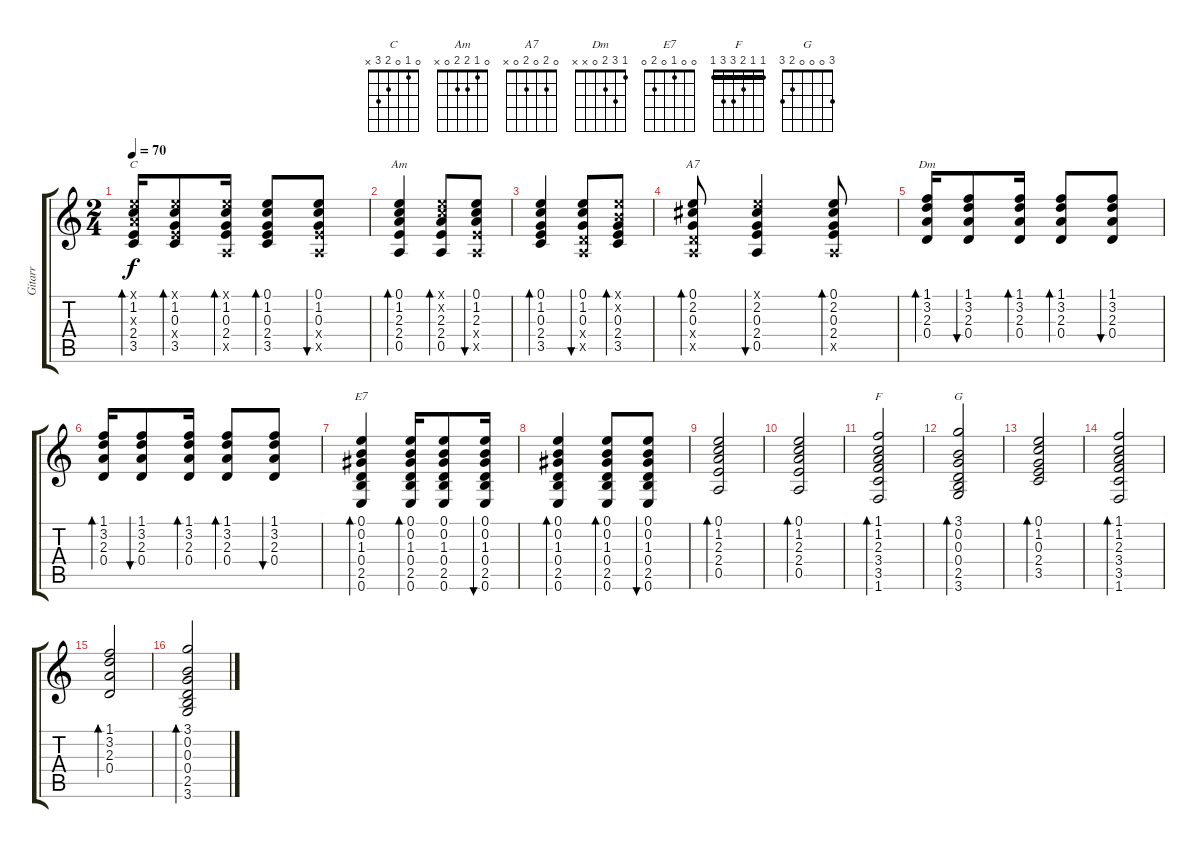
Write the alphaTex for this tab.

\track ("Gitarr" "Gitarr") {instrument acousticguitarsteel}
\staff {score tabs}
\tuning (E4 B3 G3 D3 A2 E2) {hide}
\chord ("C" 0 1 0 2 3 x)
\chord ("Am" 0 1 2 2 0 x)
\chord ("A7" 0 2 0 2 0 x)
\chord ("Dm" 1 3 2 0 x x)
\chord ("E7" 0 0 1 0 2 0)
\chord ("F" 1 1 2 3 3 1) {barre 1}
\chord ("G" 3 0 0 0 2 3)
\ts (2 4)
\tempo 70
\clef g2
\ks c
(0.1{x} 1.2 2.3{x} 2.4 3.5).16{bd 60 ch "C" dy f} (0.1{x} 1.2 0.3 2.4{x} 3.5).8{bd 60} (0.1{x} 1.2 0.3 2.4 0.5{x}).16{bd 60} (0.1 1.2 0.3 2.4 3.5).8{bd 60} (0.1 1.2 0.3 2.4{x} 0.5{x}).8{bu 60} |
(0.1 1.2 2.3 2.4 0.5).4{bd 60 ch "Am"} (0.1{x} 1.2{x} 2.3 2.4 0.5).8{bd 60} (0.1 1.2 2.3 2.4{x} 0.5{x}).8{bu 60} |
(0.1 1.2 0.3 2.4 3.5).4{bd 60} (0.1 1.2 0.3 0.4{x} 0.5{x}).8{bu 60} (0.1{x} 0.2{x} 0.3 2.4 3.5).8{bd 60} |
(0.1 2.2 0.3 0.4{x} 0.5{x}).8{bd 30 ch "A7"} (0.1{x} 2.2 0.3 2.4 0.5).4{bu 30} (0.1 2.2 0.3 2.4 0.5{x}).8{bd 60} |
(1.1 3.2 2.3 0.4).16{bd 60 ch "Dm"} (1.1 3.2 2.3 0.4).8{bu 60} (1.1 3.2 2.3 0.4).16{bd 60} (1.1 3.2 2.3 0.4).8{bd 60} (1.1 3.2 2.3 0.4).8{bu 60} |
(1.1 3.2 2.3 0.4).16{bd 60} (1.1 3.2 2.3 0.4).8{bu 60} (1.1 3.2 2.3 0.4).16{bd 60} (1.1 3.2 2.3 0.4).8{bd 60} (1.1 3.2 2.3 0.4).8{bu 60} |
(0.1 0.2 1.3 0.4 2.5 0.6).4{bd 30 ch "E7"} (0.1 0.2 1.3 0.4 2.5 0.6).16{bd 60} (0.1 0.2 1.3 0.4 2.5 0.6).8 (0.1 0.2 1.3 0.4 2.5 0.6).16{bu 120} |
(0.1 0.2 1.3 0.4 2.5 0.6).4{bd 30} (0.1 0.2 1.3 0.4 2.5 0.6).8{bd 60} (0.1 0.2 1.3 0.4 2.5 0.6).8{bu 60} |
(0.1 1.2 2.3 2.4 0.5).2{bd 60} |
(0.1 1.2 2.3 2.4 0.5).2{bd 60} |
(1.1 1.2 2.3 3.4 3.5 1.6).2{bd 60 ch "F"} |
(3.1 0.2 0.3 0.4 2.5 3.6).2{bd 60 ch "G"} |
(0.1 1.2 0.3 2.4 3.5).2{bd 60} |
(1.1 1.2 2.3 3.4 3.5 1.6).2{bd 60} |
(1.1 3.2 2.3 0.4).2{bd 60} |
(3.1 0.2 0.3 0.4 2.5 3.6).2{bd 60}
